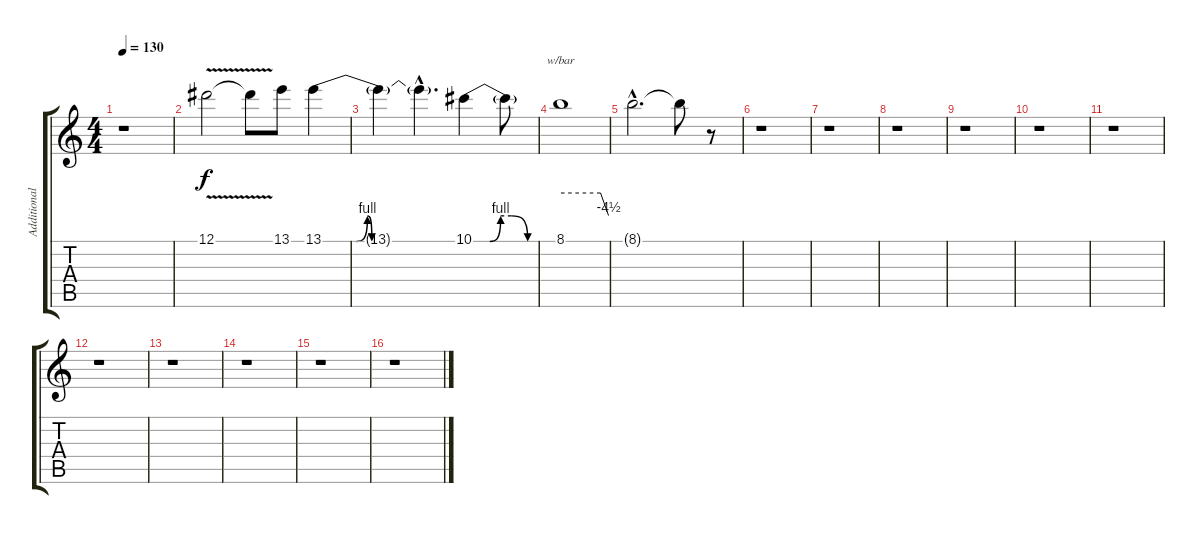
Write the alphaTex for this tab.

\track ("Additional Guitars" "Additional") {instrument overdrivenguitar}
\staff {score tabs}
\tuning (Eb4 Bb3 Gb3 Db3 Ab2 Eb2) {hide}
\ts (4 4)
\tempo 130
\clef g2
\ks c
r.1{dy f} |
12.1{v}.2 12.1{t}.8 13.1.8 13.1{be (custom 0 0 15 0 20 4 22 0 60 0)}.4 |
13.1{t}.4 13.1{hac t}.4{d} 10.1{be (custom 0 0 15 0 25 4 35 4 50 0 60 0)}.4 10.1{t}.8 |
8.1.1{tbe (custom default 0 0 50 0 60 -18)} |
8.1{hac t}.2{d} 8.1{t}.8 r.8 |
r.1 |
r.1 |
r.1 |
r.1 |
r.1 |
r.1 |
r.1 |
r.1 |
r.1 |
r.1 |
r.1
